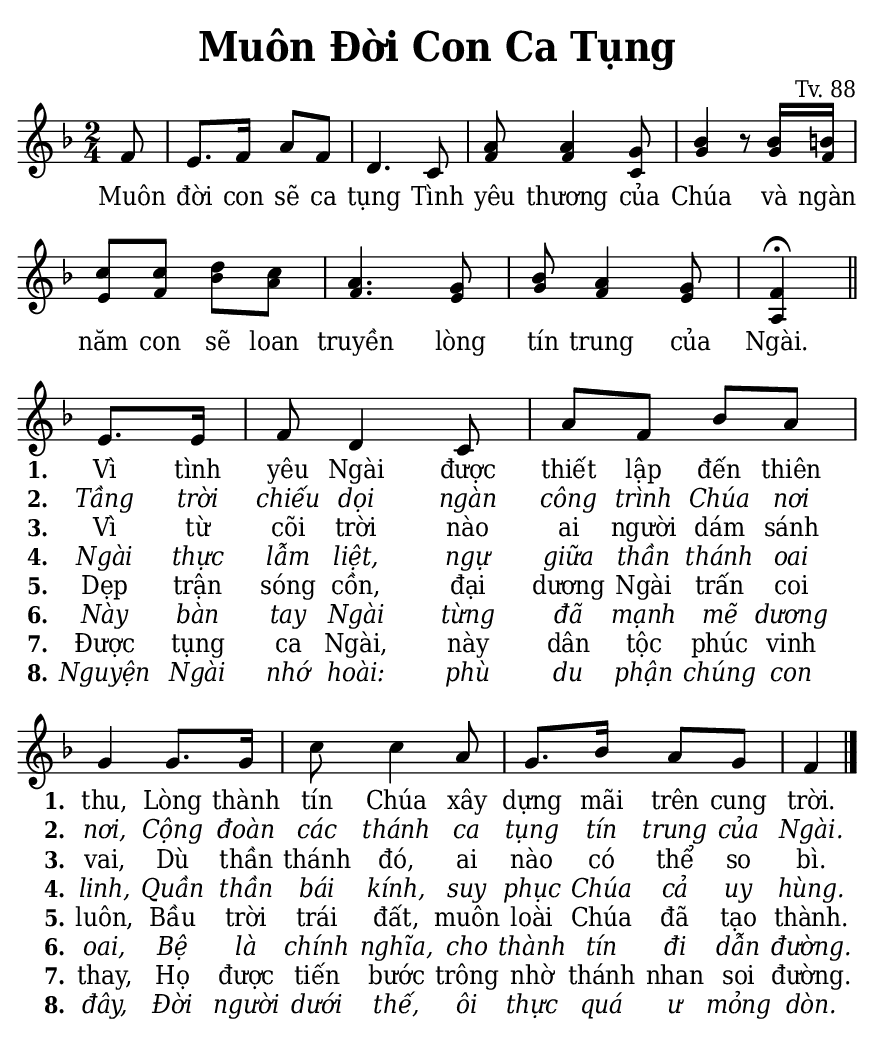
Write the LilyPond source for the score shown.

% Cài đặt chung\
\version "2.22.1"
\include "english.ly"

\header {
  title = \markup { \fontsize #1 "Muôn Đời Con Ca Tụng" }
  composer = "Tv. 88"
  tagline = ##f
}

% Nhạc phiên khúc
nhacPhienKhucSop = \relative c' {
  \partial 8 f8 |
  e8. f16 a8 f |
  d4. c8 |
  a'8 a4 g8 |
  bf4 r8 bf16 b! |
  c8 c d c |
  a4. g8 |
  bf a4 g8 |
  f4 \fermata \bar "||" \break
  
  e8. e16 |
  f8 d4 c8 |
  a' f bf a |
  g4 g8. g16 |
  c8 c4 a8 |
  g8. bf16 a8 g |
  f4 \bar "|."
}

nhacPhienKhucAlto = \relative c' {
  f8 |
  e8. f16 a8 f |
  d4. c8 |
  f8 f4 c8 |
  g'4 r8 g16 f |
  e8 f bf a |
  f4. e8 |
  g f4 e8 |
  a,4
}

% Lời phiên khúc
loiPhienKhucSop = \lyrics {
  %\set stanza = "ĐK:"
  Muôn đời con sẽ ca tụng Tình yêu thương của Chúa
  và ngàn năm con sẽ loan truyền lòng tín trung của Ngài.
  <<
    {
      \set stanza = "1."
      Vì tình yêu Ngài được thiết lập đến thiên thu,
      Lòng thành tín Chúa xây dựng mãi trên cung trời.
    }
    \new Lyrics {
	    \set associatedVoice = "beSop"
	    \set stanza = "2."
      \override Lyrics.LyricText.font-shape = #'italic
	    Tầng trời chiếu dọi ngàn công trình Chúa nơi nơi,
	    Cộng đoàn các thánh ca tụng tín trung của Ngài.
    }
    \new Lyrics {
	    \set associatedVoice = "beSop"
	    \set stanza = "3."
	    Vì từ cõi trời nào ai người dám sánh vai,
	    Dù thần thánh đó, ai nào có thể so bì.
    }
    \new Lyrics {
	    \set associatedVoice = "beSop"
	    \set stanza = "4."
      \override Lyrics.LyricText.font-shape = #'italic
	    Ngài thực lẫm liệt, ngự giữa thần thánh oai linh,
	    Quần thần bái kính, suy phục Chúa cả uy hùng.
    }
    \new Lyrics {
	    \set associatedVoice = "beSop"
	    \set stanza = "5."
	    Dẹp trận sóng cồn, đại dương Ngài trấn coi luôn,
	    Bầu trời trái đất, muôn loài Chúa đã tạo thành.
    }
    \new Lyrics {
	    \set associatedVoice = "beSop"
	    \set stanza = "6."
      \override Lyrics.LyricText.font-shape = #'italic
	    Này bàn tay Ngài từng đã mạnh mẽ dương oai,
	    Bệ là chính nghĩa, cho thành tín đi dẫn đường.
    }
    \new Lyrics {
	    \set associatedVoice = "beSop"
	    \set stanza = "7."
	    Được tụng ca Ngài, này dân tộc phúc vinh thay,
	    Họ được tiến bước trông nhờ thánh nhan soi đường.
    }
    \new Lyrics {
	    \set associatedVoice = "beSop"
	    \set stanza = "8."
      \override Lyrics.LyricText.font-shape = #'italic
	    Nguyện Ngài nhớ hoài: phù du phận chúng con đây,
	    Đời người dưới thế, ôi thực quá ư mỏng dòn.
    }
  >>
}

% Dàn trang
\paper {
  #(set-paper-size "a5")
  top-margin = 3\mm
  bottom-margin = 3\mm
  left-margin = 3\mm
  right-margin = 3\mm
  indent = #0
  #(define fonts
	 (make-pango-font-tree "Deja Vu Serif Condensed"
	 		       "Deja Vu Serif Condensed"
			       "Deja Vu Serif Condensed"
			       (/ 20 20)))
  print-page-number = ##f
  page-count = 1
  system-system-spacing = #'((basic-distance . 0.1) (padding . 3))
}

TongNhip = {
  \key f \major \time 2/4
  \set Timing.beamExceptions = #'()
  \set Timing.baseMoment = #(ly:make-moment 1/4)
}

% mã nguồn cho những chức năng chưa hỗ trợ trong phiên bản lilypond hiện tại
% cung cấp bởi cộng đồng lilypond khi gửi email đến lilypond-user@gnu.org
% Đổi kích thước nốt cho bè phụ
notBePhu =
#(define-music-function (font-size music) (number? ly:music?)
   (for-some-music
     (lambda (m)
       (if (music-is-of-type? m 'rhythmic-event)
           (begin
             (set! (ly:music-property m 'tweaks)
                   (cons `(font-size . ,font-size)
                         (ly:music-property m 'tweaks)))
             #t)
           #f))
     music)
   music)

% in số phiên khúc trên mỗi dòng
#(define (add-grob-definition grob-name grob-entry)
    (set! all-grob-descriptions
          (cons ((@@ (lily) completize-grob-entry)
                 (cons grob-name grob-entry))
                all-grob-descriptions)))

#(add-grob-definition
   'StanzaNumberSpanner
   `((direction . ,LEFT)
     (font-series . bold)
     (padding . 1)
     (side-axis . ,X)
     (stencil . ,ly:text-interface::print)
     (X-offset . ,ly:side-position-interface::x-aligned-side)
     (Y-extent . ,grob::always-Y-extent-from-stencil)
     (meta . ((class . Spanner)
              (interfaces . (font-interface
                             side-position-interface
                             stanza-number-interface
                             text-interface))))))

\layout {
   \context {
     \Global
     \grobdescriptions #all-grob-descriptions
   }
   \context {
     \Score
     \remove Stanza_number_align_engraver
     \consists
       #(lambda (context)
          (let ((texts '())
                (syllables '()))
            (make-engraver
             (acknowledgers
              ((stanza-number-interface engraver grob source-engraver)
                 (set! texts (cons grob texts)))
              ((lyric-syllable-interface engraver grob source-engraver)
                 (set! syllables (cons grob syllables))))
             ((stop-translation-timestep engraver)
                (for-each
                 (lambda (text)
                   (for-each
                    (lambda (syllable)
                      (ly:pointer-group-interface::add-grob text
'side-support-elements syllable))
                    syllables))
                 texts)
                (set! syllables '())))))
   }
   \context {
     \Lyrics
     \remove Stanza_number_engraver
     \consists
       #(lambda (context)
          (let ((text #f)
                (last-stanza #f))
            (make-engraver
             ((process-music engraver)
                (let ((stanza (ly:context-property context 'stanza #f)))
                  (if (and stanza (not (equal? stanza last-stanza)))
                      (let ((column (ly:context-property context
'currentCommandColumn)))
                        (set! last-stanza stanza)
                        (if text
                            (ly:spanner-set-bound! text RIGHT column))

                        (set! text (ly:engraver-make-grob engraver
'StanzaNumberSpanner '()))
                        (ly:grob-set-property! text 'text stanza)
                        (ly:spanner-set-bound! text LEFT column)))))
             ((finalize engraver)
                (if text
                    (let ((column (ly:context-property context
'currentCommandColumn)))
                      (ly:spanner-set-bound! text RIGHT column)))))))
     \override StanzaNumberSpanner.horizon-padding = 10000
   }
}
% kết thúc mã nguồn

\score {
  \new ChoirStaff <<
    \new Staff \with {
        \consists "Merge_rests_engraver"
        printPartCombineTexts = ##f
      }
      <<
      \new Voice \TongNhip \partCombine 
        \nhacPhienKhucSop
        \notBePhu -1 { \nhacPhienKhucAlto }
      \new NullVoice = beSop \nhacPhienKhucSop
      \new Lyrics \lyricsto beSop \loiPhienKhucSop
      >>
  >>
  \layout {
    \override Lyrics.LyricSpace.minimum-distance = #1
    \override Score.BarNumber.break-visibility = ##(#f #f #f)
    \override Score.SpacingSpanner.uniform-stretching = ##t
  } 
}
